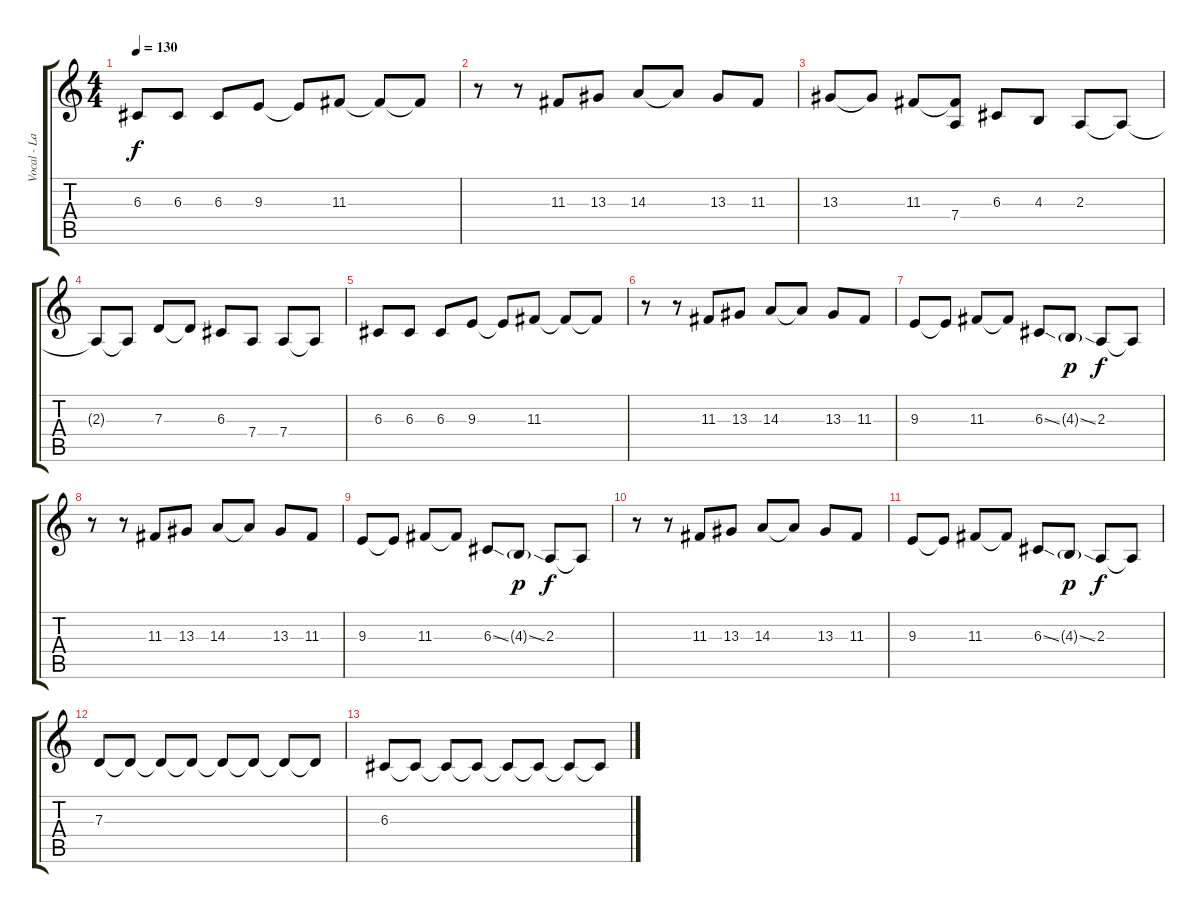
\track ("Vocal - Lauri Ylonen" "Vocal - La") {instrument altosax}
\staff {score tabs}
\tuning (E4 B3 G3 D3 A2 E2) {hide}
\ts (4 4)
\tempo 130
\clef g2
\ks c
6.3.8{dy f} 6.3.8 6.3.8 9.3.8 9.3{t}.8 11.3.8 11.3{t}.8 11.3{t}.8 |
r.8 r.8 11.3.8 13.3.8 14.3.8 14.3{t}.8 13.3.8 11.3.8 |
13.3.8 13.3{t}.8 11.3.8 (11.3{t} 7.4{t}).8 6.3.8 4.3.8 2.3.8 2.3{t}.8 |
2.3{t}.8 2.3{t}.8 7.3.8 7.3{t}.8 6.3.8 7.4.8 7.4.8 7.4{t}.8 |
6.3.8 6.3.8 6.3.8 9.3.8 9.3{t}.8 11.3.8 11.3{t}.8 11.3{t}.8 |
r.8 r.8 11.3.8 13.3.8 14.3.8 14.3{t}.8 13.3.8 11.3.8 |
9.3.8 9.3{t}.8 11.3.8 11.3{t}.8 6.3{ss}.8 4.3{ss g}.8{dy p} 2.3.8{dy f} 2.3{t}.8 |
r.8 r.8 11.3.8 13.3.8 14.3.8 14.3{t}.8 13.3.8 11.3.8 |
9.3.8 9.3{t}.8 11.3.8 11.3{t}.8 6.3{ss}.8 4.3{ss g}.8{dy p} 2.3.8{dy f} 2.3{t}.8 |
r.8 r.8 11.3.8 13.3.8 14.3.8 14.3{t}.8 13.3.8 11.3.8 |
9.3.8 9.3{t}.8 11.3.8 11.3{t}.8 6.3{ss}.8 4.3{ss g}.8{dy p} 2.3.8{dy f} 2.3{t}.8 |
7.3.8 7.3{t}.8 7.3{t}.8 7.3{t}.8 7.3{t}.8 7.3{t}.8 7.3{t}.8 7.3{t}.8 |
6.3.8 6.3{t}.8 6.3{t}.8 6.3{t}.8 6.3{t}.8 6.3{t}.8 6.3{t}.8 6.3{t}.8
